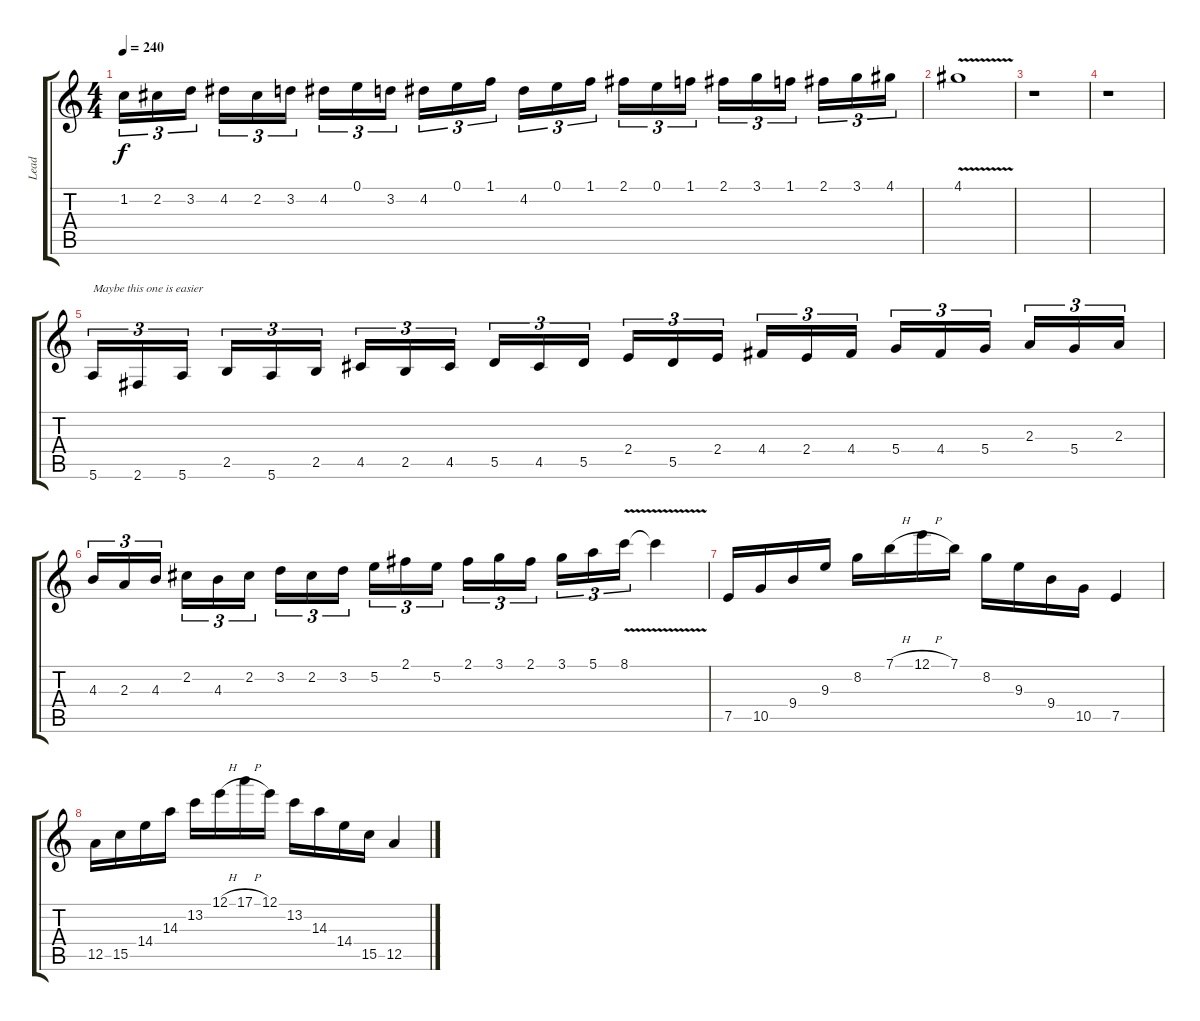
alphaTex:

\track ("Lead" "Lead") {instrument distortionguitar}
\staff {score tabs}
\tuning (E4 B3 G3 D3 A2 E2) {hide}
\ts (4 4)
\tempo 240
\clef g2
\ks c
1.2.16{tu (3 2) dy f} 2.2.16{tu (3 2)} 3.2.16{tu (3 2) beam splitsecondary} 4.2.16{tu (3 2)} 2.2.16{tu (3 2)} 3.2.16{tu (3 2)} 4.2.16{tu (3 2)} 0.1.16{tu (3 2)} 3.2.16{tu (3 2) beam splitsecondary} 4.2.16{tu (3 2)} 0.1.16{tu (3 2)} 1.1.16{tu (3 2)} 4.2.16{tu (3 2)} 0.1.16{tu (3 2)} 1.1.16{tu (3 2) beam splitsecondary} 2.1.16{tu (3 2)} 0.1.16{tu (3 2)} 1.1.16{tu (3 2)} 2.1.16{tu (3 2)} 3.1.16{tu (3 2)} 1.1.16{tu (3 2) beam splitsecondary} 2.1.16{tu (3 2)} 3.1.16{tu (3 2)} 4.1.16{tu (3 2)} |
4.1{v}.1 |
r.1 |
r.1 |
5.6.16{tu (3 2) txt "Maybe this one is easier"} 2.6.16{tu (3 2)} 5.6.16{tu (3 2) beam splitsecondary} 2.5.16{tu (3 2)} 5.6.16{tu (3 2)} 2.5.16{tu (3 2)} 4.5.16{tu (3 2)} 2.5.16{tu (3 2)} 4.5.16{tu (3 2) beam splitsecondary} 5.5.16{tu (3 2)} 4.5.16{tu (3 2)} 5.5.16{tu (3 2)} 2.4.16{tu (3 2)} 5.5.16{tu (3 2)} 2.4.16{tu (3 2) beam splitsecondary} 4.4.16{tu (3 2)} 2.4.16{tu (3 2)} 4.4.16{tu (3 2)} 5.4.16{tu (3 2)} 4.4.16{tu (3 2)} 5.4.16{tu (3 2) beam splitsecondary} 2.3.16{tu (3 2)} 5.4.16{tu (3 2)} 2.3.16{tu (3 2)} |
4.3.16{tu (3 2)} 2.3.16{tu (3 2)} 4.3.16{tu (3 2) beam splitsecondary} 2.2.16{tu (3 2)} 4.3.16{tu (3 2)} 2.2.16{tu (3 2)} 3.2.16{tu (3 2)} 2.2.16{tu (3 2)} 3.2.16{tu (3 2) beam splitsecondary} 5.2.16{tu (3 2)} 2.1.16{tu (3 2)} 5.2.16{tu (3 2)} 2.1.16{tu (3 2)} 3.1.16{tu (3 2)} 2.1.16{tu (3 2) beam splitsecondary} 3.1.16{tu (3 2)} 5.1.16{tu (3 2)} 8.1{v}.16{tu (3 2)} 8.1{t}.4 |
7.5.16 10.5.16 9.4.16 9.3.16 8.2.16 7.1{h}.16 12.1{h}.16 7.1.16 8.2.16 9.3.16 9.4.16 10.5.16 7.5.4 |
12.5.16 15.5.16 14.4.16 14.3.16 13.2.16 12.1{h}.16 17.1{h}.16 12.1.16 13.2.16 14.3.16 14.4.16 15.5.16 12.5.4
